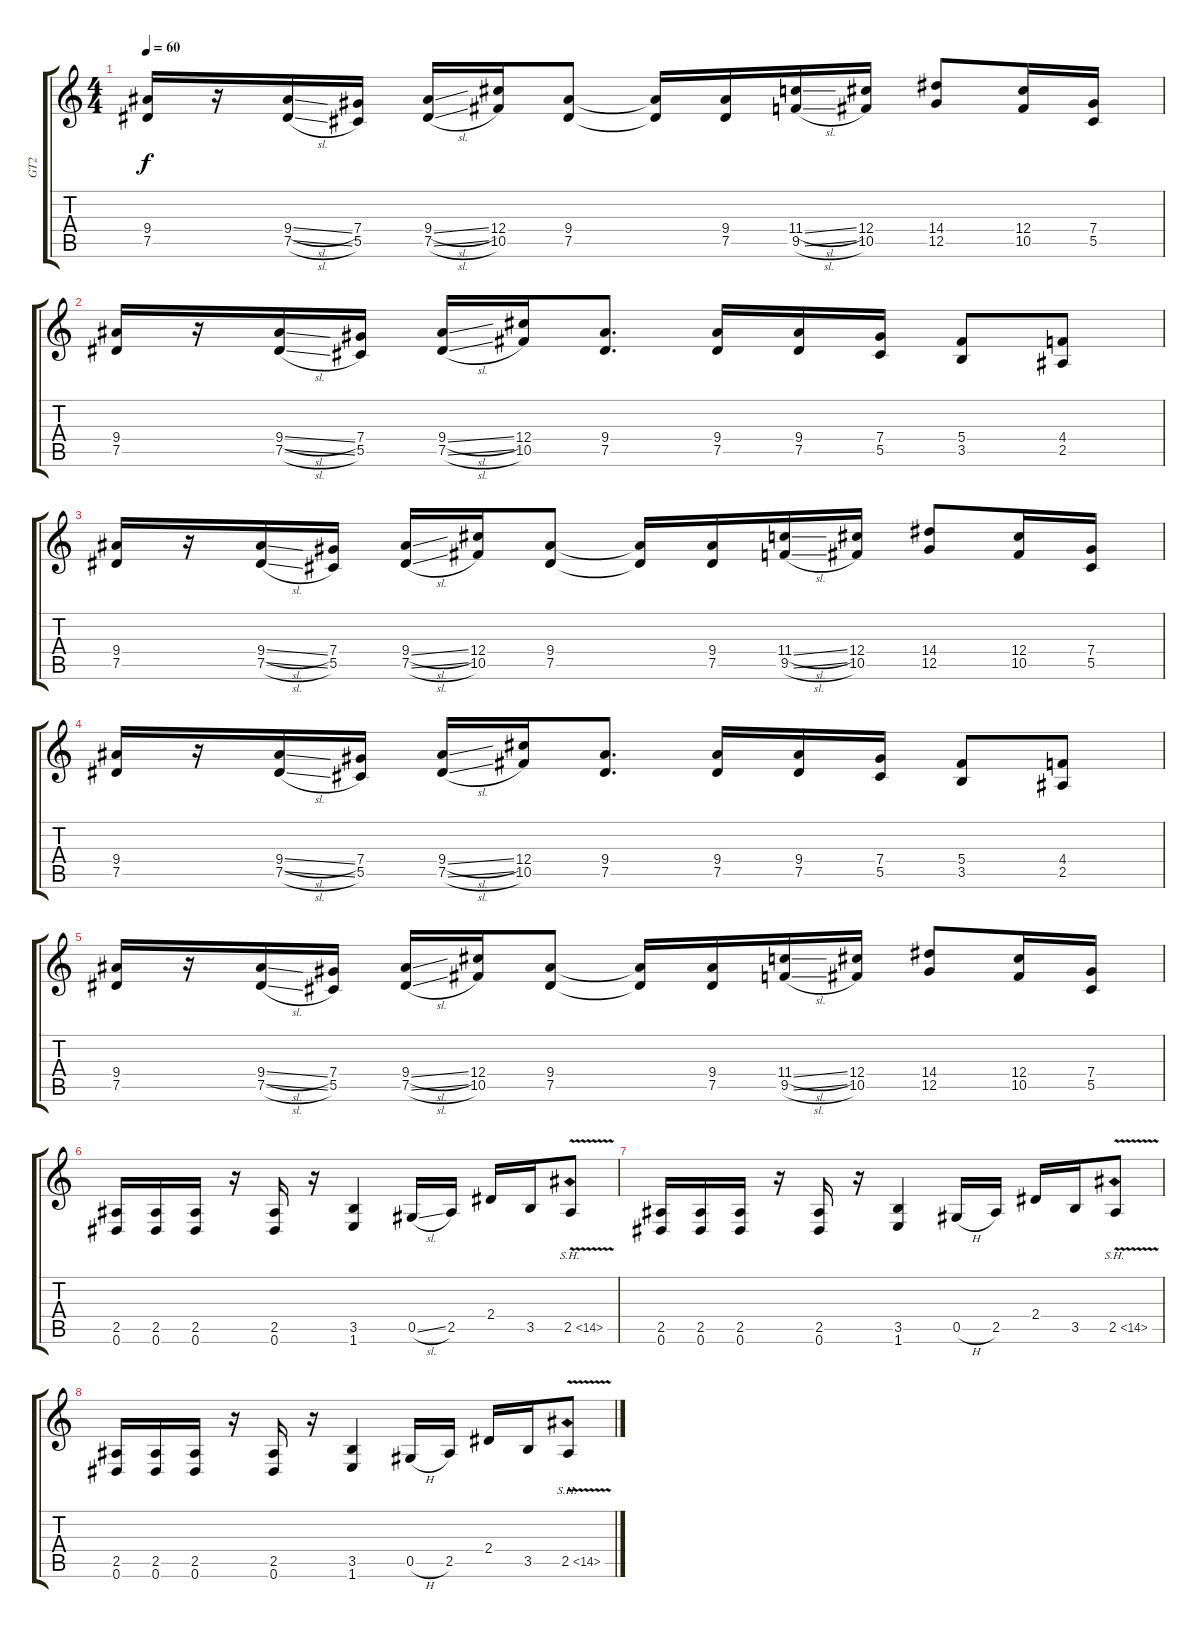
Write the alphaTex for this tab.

\track ("GT2" "GT2") {instrument overdrivenguitar}
\staff {score tabs}
\tuning (Eb4 Bb3 Gb3 Db3 Ab2 Eb2) {hide}
\ts (4 4)
\tempo 60
\clef g2
\ks c
(9.4 7.5).16{dy f} r.16 (9.4{sl} 7.5{sl}).16 (7.4 5.5).16 (9.4{sl} 7.5{sl}).16 (12.4 10.5).16 (9.4 7.5).8 (9.4{t} 7.5{t}).16 (9.4 7.5).16 (11.4{sl} 9.5{sl}).16 (12.4 10.5).16 (14.4 12.5).8 (12.4 10.5).16 (7.4 5.5).16 |
(9.4 7.5).16 r.16 (9.4{sl} 7.5{sl}).16 (7.4 5.5).16 (9.4{sl} 7.5{sl}).16 (12.4 10.5).16 (9.4 7.5).8{d} (9.4 7.5).16 (9.4 7.5).16 (7.4 5.5).16 (5.4 3.5).8 (4.4 2.5).8 |
(9.4 7.5).16 r.16 (9.4{sl} 7.5{sl}).16 (7.4 5.5).16 (9.4{sl} 7.5{sl}).16 (12.4 10.5).16 (9.4 7.5).8 (9.4{t} 7.5{t}).16 (9.4 7.5).16 (11.4{sl} 9.5{sl}).16 (12.4 10.5).16 (14.4 12.5).8 (12.4 10.5).16 (7.4 5.5).16 |
(9.4 7.5).16 r.16 (9.4{sl} 7.5{sl}).16 (7.4 5.5).16 (9.4{sl} 7.5{sl}).16 (12.4 10.5).16 (9.4 7.5).8{d} (9.4 7.5).16 (9.4 7.5).16 (7.4 5.5).16 (5.4 3.5).8 (4.4 2.5).8 |
(9.4 7.5).16 r.16 (9.4{sl} 7.5{sl}).16 (7.4 5.5).16 (9.4{sl} 7.5{sl}).16 (12.4 10.5).16 (9.4 7.5).8 (9.4{t} 7.5{t}).16 (9.4 7.5).16 (11.4{sl} 9.5{sl}).16 (12.4 10.5).16 (14.4 12.5).8 (12.4 10.5).16 (7.4 5.5).16 |
(2.5 0.6).16 (2.5 0.6).16 (2.5 0.6).16 r.16 (2.5 0.6).16 r.16 (3.5 1.6).4 0.5{sl}.16 2.5.16 2.4.16 3.5.16 2.5{sh 12 v}.8 |
(2.5 0.6).16 (2.5 0.6).16 (2.5 0.6).16 r.16 (2.5 0.6).16 r.16 (3.5 1.6).4 0.5{h}.16 2.5.16 2.4.16 3.5.16 2.5{sh 12 v}.8 |
(2.5 0.6).16 (2.5 0.6).16 (2.5 0.6).16 r.16 (2.5 0.6).16 r.16 (3.5 1.6).4 0.5{h}.16 2.5.16 2.4.16 3.5.16 2.5{sh 12 v}.8
